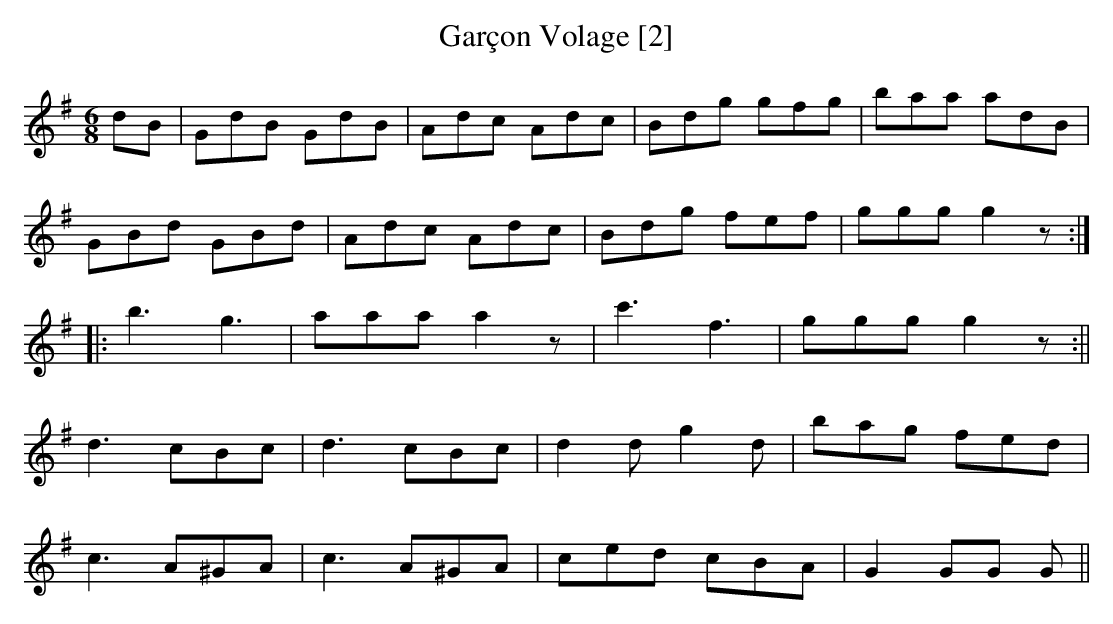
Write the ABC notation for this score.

X:1
T:Garçon Volage [2]
M:6/8
L:1/8
K:G
dB|GdB GdB|Adc Adc|Bdg gfg|baa adB|
GBd GBd|Adc Adc|Bdg fef|ggg g2z:|
|:b3 g3|aaa a2z|c'3 f3|ggg g2z:||
d3 cBc|d3 cBc|d2d g2d|bag fed|
c3 A^GA|c3 A^GA|ced cBA|G2 GG G||
